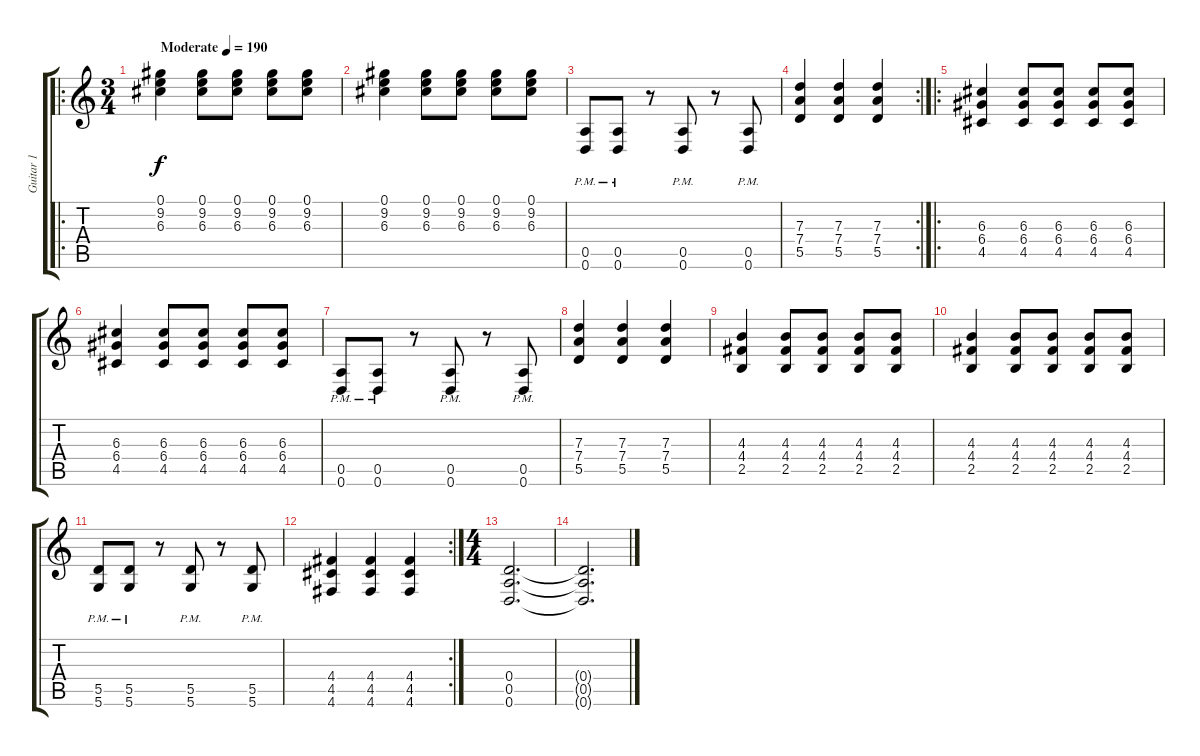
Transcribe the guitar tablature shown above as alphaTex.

\track ("Guitar 1" "Guitar 1") {instrument distortionguitar}
\staff {score tabs}
\tuning (E4 B3 G3 D3 A2 D2) {hide}
\ro
\ts (3 4)
\tempo (190 "Moderate")
\clef g2
\ks c
(0.1 9.2 6.3).4{dy f instrument acousticguitarsteel} (0.1 9.2 6.3).8 (0.1 9.2 6.3).8 (0.1 9.2 6.3).8 (0.1 9.2 6.3).8 |
(0.1 9.2 6.3).4{instrument acousticguitarsteel} (0.1 9.2 6.3).8 (0.1 9.2 6.3).8 (0.1 9.2 6.3).8 (0.1 9.2 6.3).8 |
(0.5{pm} 0.6{pm}).8{instrument distortionguitar} (0.5{pm} 0.6{pm}).8 r.8 (0.5{pm} 0.6{pm}).8 r.8 (0.5{pm} 0.6{pm}).8 |
\rc 2
(7.3 7.4 5.5).4 (7.3 7.4 5.5).4 (7.3 7.4 5.5).4 |
\ro
(6.3 6.4 4.5).4 (6.3 6.4 4.5).8 (6.3 6.4 4.5).8 (6.3 6.4 4.5).8 (6.3 6.4 4.5).8 |
(6.3 6.4 4.5).4 (6.3 6.4 4.5).8 (6.3 6.4 4.5).8 (6.3 6.4 4.5).8 (6.3 6.4 4.5).8 |
(0.5{pm} 0.6{pm}).8 (0.5{pm} 0.6{pm}).8 r.8 (0.5{pm} 0.6{pm}).8 r.8 (0.5{pm} 0.6{pm}).8 |
(7.3 7.4 5.5).4 (7.3 7.4 5.5).4 (7.3 7.4 5.5).4 |
(4.3 4.4 2.5).4 (4.3 4.4 2.5).8 (4.3 4.4 2.5).8 (4.3 4.4 2.5).8 (4.3 4.4 2.5).8 |
(4.3 4.4 2.5).4 (4.3 4.4 2.5).8 (4.3 4.4 2.5).8 (4.3 4.4 2.5).8 (4.3 4.4 2.5).8 |
(5.5{pm} 5.6{pm}).8 (5.5{pm} 5.6{pm}).8 r.8 (5.5{pm} 5.6{pm}).8 r.8 (5.5{pm} 5.6{pm}).8 |
\rc 2
(4.4 4.5 4.6).4 (4.4 4.5 4.6).4 (4.4 4.5 4.6).4 |
\ts (4 4)
(0.4 0.5 0.6).2{d} |
(0.4{t} 0.5{t} 0.6{t}).2{d}
